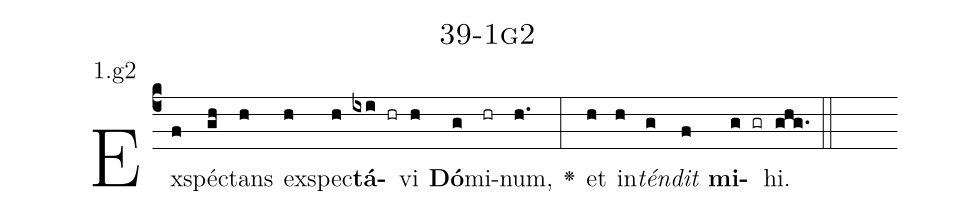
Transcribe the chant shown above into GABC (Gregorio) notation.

name: 39-1g2;
annotation: 1.g2;
%%
(c4)Ex(f)spéc(gh)tans(h) ex(h)spec(h)<b>tá</b>(ixi hr)vi(h) <b>Dó</b>(g)mi(hr)num,(h.) <v>\greheightstar</v>(:) et(h) in(h)<i>tén</i>(g)<i>dit</i>(f) <b>mi</b>(g gr)hi.(ghg.) (::)


%E(h) u(h) o(g) u(f) a(g) e.(ghg.) (::)
